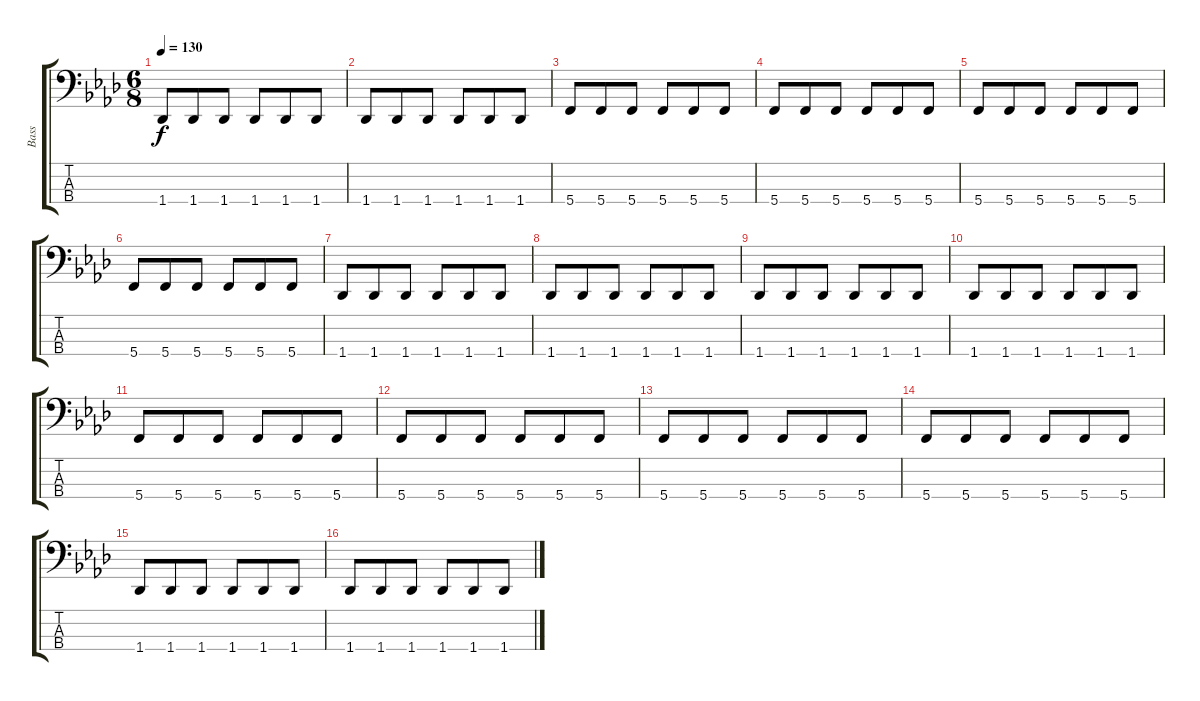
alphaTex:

\track ("Bass" "Bass") {instrument electricbasspick}
\staff {score tabs}
\tuning (F2 C2 G1 C1) {hide}
\ts (6 8)
\tempo 130
\clef f4
\ks ab
1.4.8{dy f} 1.4.8 1.4.8 1.4.8 1.4.8 1.4.8 |
1.4.8 1.4.8 1.4.8 1.4.8 1.4.8 1.4.8 |
5.4.8 5.4.8 5.4.8 5.4.8 5.4.8 5.4.8 |
5.4.8 5.4.8 5.4.8 5.4.8 5.4.8 5.4.8 |
5.4.8 5.4.8 5.4.8 5.4.8 5.4.8 5.4.8 |
5.4.8 5.4.8 5.4.8 5.4.8 5.4.8 5.4.8 |
1.4.8 1.4.8 1.4.8 1.4.8 1.4.8 1.4.8 |
1.4.8 1.4.8 1.4.8 1.4.8 1.4.8 1.4.8 |
1.4.8 1.4.8 1.4.8 1.4.8 1.4.8 1.4.8 |
1.4.8 1.4.8 1.4.8 1.4.8 1.4.8 1.4.8 |
5.4.8 5.4.8 5.4.8 5.4.8 5.4.8 5.4.8 |
5.4.8 5.4.8 5.4.8 5.4.8 5.4.8 5.4.8 |
5.4.8 5.4.8 5.4.8 5.4.8 5.4.8 5.4.8 |
5.4.8 5.4.8 5.4.8 5.4.8 5.4.8 5.4.8 |
1.4.8 1.4.8 1.4.8 1.4.8 1.4.8 1.4.8 |
1.4.8 1.4.8 1.4.8 1.4.8 1.4.8 1.4.8
